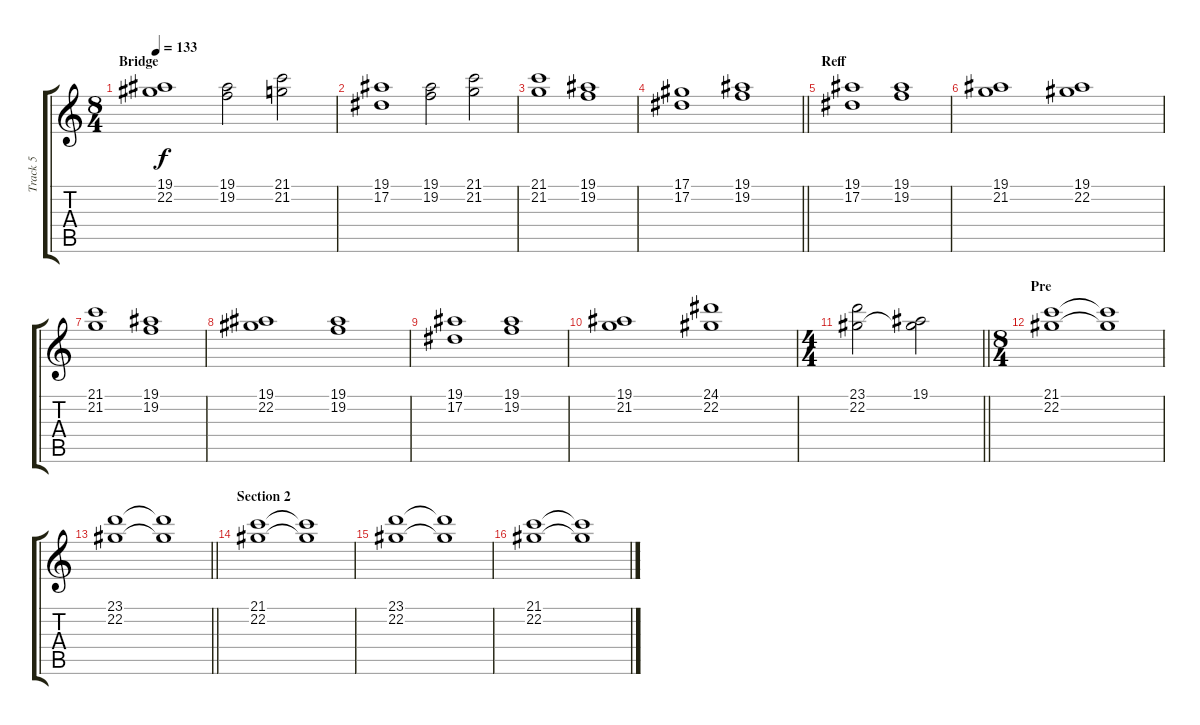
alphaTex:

\track ("Track 5" "Track 5") {instrument tremolostrings}
\staff {score tabs}
\tuning (Eb4 Bb3 Gb3 Db3 Ab2 Eb2) {hide}
\ts (8 4)
\section ("" "Bridge")
\tempo 133
\clef g2
\ks c
(19.1 22.2).1{dy f} (19.1 19.2).2 (21.1 21.2).2 |
(19.1 17.2).1 (19.1 19.2).2 (21.1 21.2).2 |
(21.1 21.2).1 (19.1 19.2).1 |
\barLineRight lightlight
(17.1 17.2).1 (19.1 19.2).1 |
\section ("" "Reff")
(19.1 17.2).1 (19.1 19.2).1 |
(19.1 21.2).1 (19.1 22.2).1 |
(21.1 21.2).1 (19.1 19.2).1 |
(19.1 22.2).1 (19.1 19.2).1 |
(19.1 17.2).1 (19.1 19.2).1 |
(19.1 21.2).1 (24.1 22.2).1 |
\ts (4 4)
\barLineRight lightlight
(23.1 22.2).2 (19.1 22.2{t}).2 |
\ts (8 4)
\section ("" "Pre")
(21.1 22.2).1 (21.1{t} 22.2{t}).1 |
\barLineRight lightlight
(23.1 22.2).1 (23.1{t} 22.2{t}).1 |
\section ("" "Section 2")
(21.1 22.2).1 (21.1{t} 22.2{t}).1 |
(23.1 22.2).1 (23.1{t} 22.2{t}).1 |
(21.1 22.2).1 (21.1{t} 22.2{t}).1
